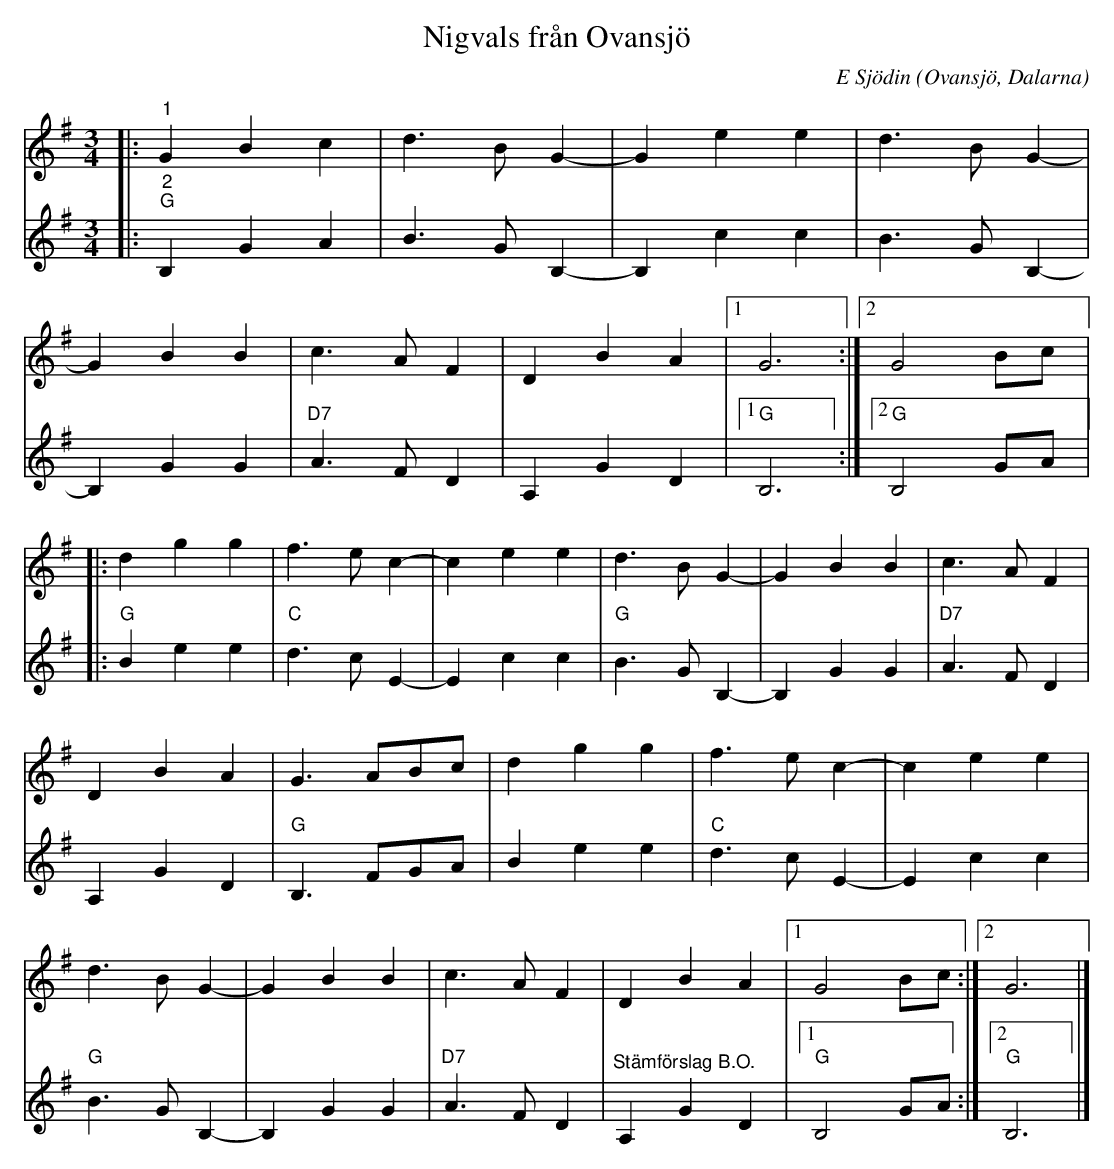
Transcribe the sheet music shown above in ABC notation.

X:1
T:Nigvals från Ovansjö
C:E Sjödin
O:Ovansjö, Dalarna
L:1/4
M:3/4
K:G
V:1
|:"^1" G B c | d3/2 B/ G- | G e e | d3/2 B/ G- |
G B B | c3/2 A/ F | D B A |1 G3 :|2 G2 B/c/ |:
d g g | f3/2 e/ c- | c e e | d3/2 B/ G- | G B B | c3/2 A/ F |
D B A | G3/2 A/B/c/ | d g g | f3/2 e/ c- | c e e |
d3/2 B/ G- | G B B | c3/2 A/ F | D B A |1 G2 B/c/ :|2 G3 |]
V:2
|:"^2""G" B, G A | B3/2 G/ B,- | B, c c | B3/2 G/ B,- |
B, G G |"D7" A3/2 F/ D | A, G D |1 "G" B,3 :|2"G" B,2 G/A/ |:
"G" B e e |"C" d3/2 c/ E- | E c c |"G" B3/2 G/ B,- | B, G G |
"D7" A3/2 F/ D | A, G D |"G" B,3/2 F/G/A/ | B e e |
"C" d3/2 c/ E- | E c c |"G" B3/2 G/ B,- | B, G G |"D7" A3/2 F/ D | "^Stämförslag B.O." A, G D |1"G"  B,2 G/A/ :|2"G" B,3 |]
